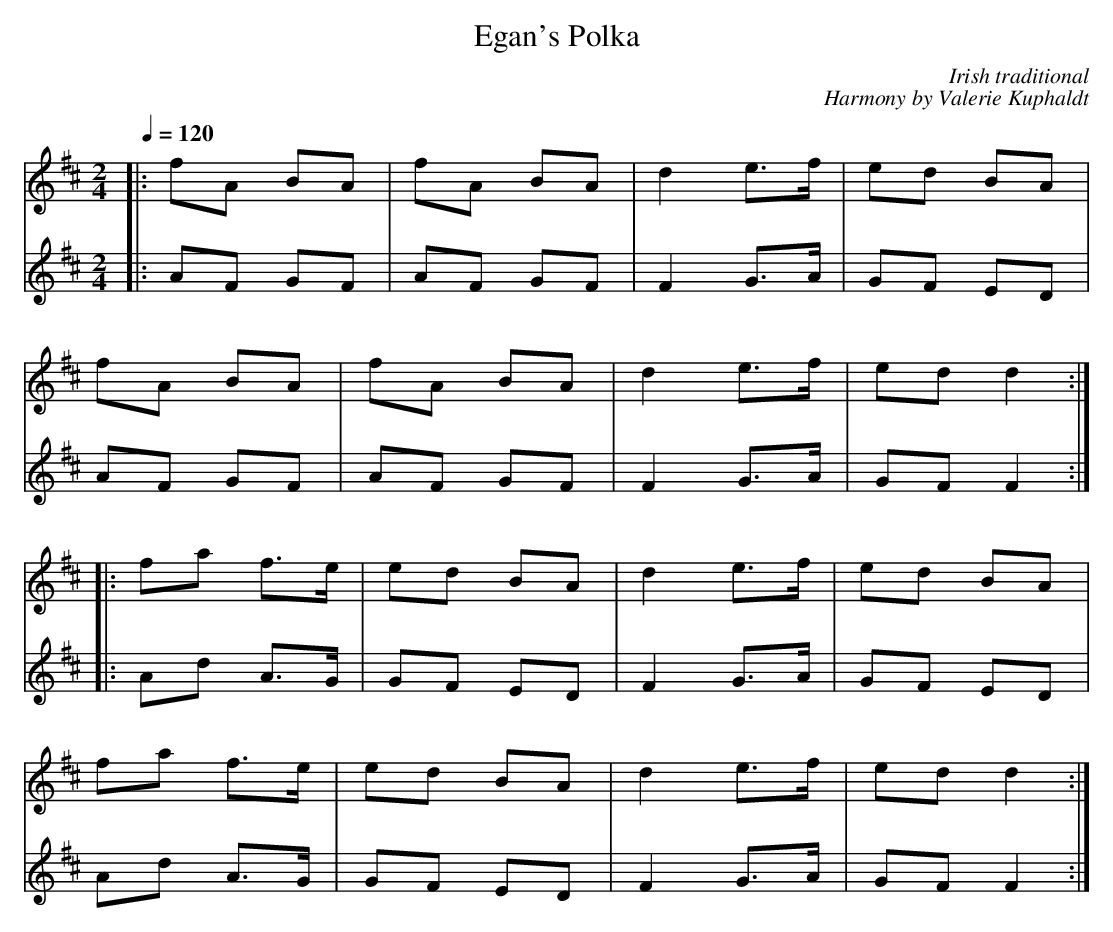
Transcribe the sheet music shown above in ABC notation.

X:1
T: Egan's Polka
C: Irish traditional
C: Harmony by Valerie Kuphaldt
M: 2/4
Q: 1/4 = 120    % This specifies the tempo
L: 1/4
K: D major treble
V:1
|: f/A/ B/A/  | f/A/ B/A/ | d e/>f/ | e/d/ B/A/ |
f/A/ B/A/  | f/A/ B/A/ | d e/>f/ | e/d/ d   :|
|: f/a/ f/>e/ | e/d/ B/A/ | d e/>f/ | e/d/ B/A/ |
f/a/ f/>e/ | e/d/ B/A/ | d e/>f/ | e/d/ d   :|
V:2
|: A/F/ G/F/  | A/F/ G/F/ | F G/>A/ | G/F/ E/D/ |
A/F/ G/F/  | A/F/ G/F/ | F G/>A/ | G/F/ F   :|
|: A/d/ A/>G/ | G/F/ E/D/ | F G/>A/ | G/F/ E/D/ |
A/d/ A/>G/ | G/F/ E/D/ | F G/>A/ | G/F/ F   :|
